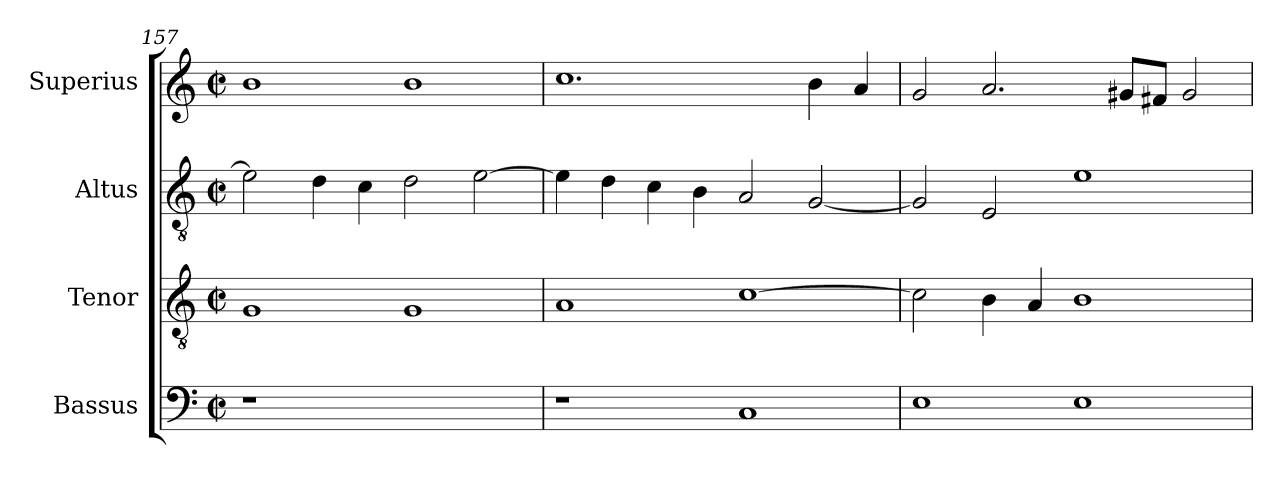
**kern	**kern	**kern	**kern
*part4	*part3	*part2	*part1
*staff4	*staff3	*staff2	*staff1
*I"Bassus	*I"Tenor	*I"Altus	*I"Superius
*I'B.	*I'T.	*	*I'S.
*clefF4	*clefGv2	*clefGv2	*clefG2
*	*ITrd7c12	*ITrd7c12	*
*k[]	*k[]	*k[]	*k[]
*C:	*C:	*C:	*C:
*M2/2	*M2/2	*M2/2	*M2/2
*met(c|)	*met(c|)	*met(c|)	*met(c|)
=157	=157	=157	=157
!LO:N:vis=1	!	!	!
1r	1GGi	2Ei\]	1bi
.	.	4Di\	.
.	.	4Ci\	.
1ryy	1GGi	2Di\	1bi
.	.	[>2Ei\	.
=158	=158	=158	=158
1r	1AAi	4Ei\]	1.cci
.	.	4Di\	.
.	.	4Ci\	.
.	.	4BBi\	.
1Ci	[>1Ci	2AAi/	.
.	.	[<2GGi/	4bi\
.	.	.	4ai/
!!LO:PB:g=z
=159	=159	=159	=159
1Ei	2Ci\]	2GGi/]	2gi/
.	4BBi\	2EEi/	2.ai/
.	4AAi/	.	.
1Ei	1BBi	1Ei	.
.	.	.	8g#Xi/L
.	.	.	8f#Xi/J
.	.	.	2g#i/
=	=	=	=
*-	*-	*-	*-
